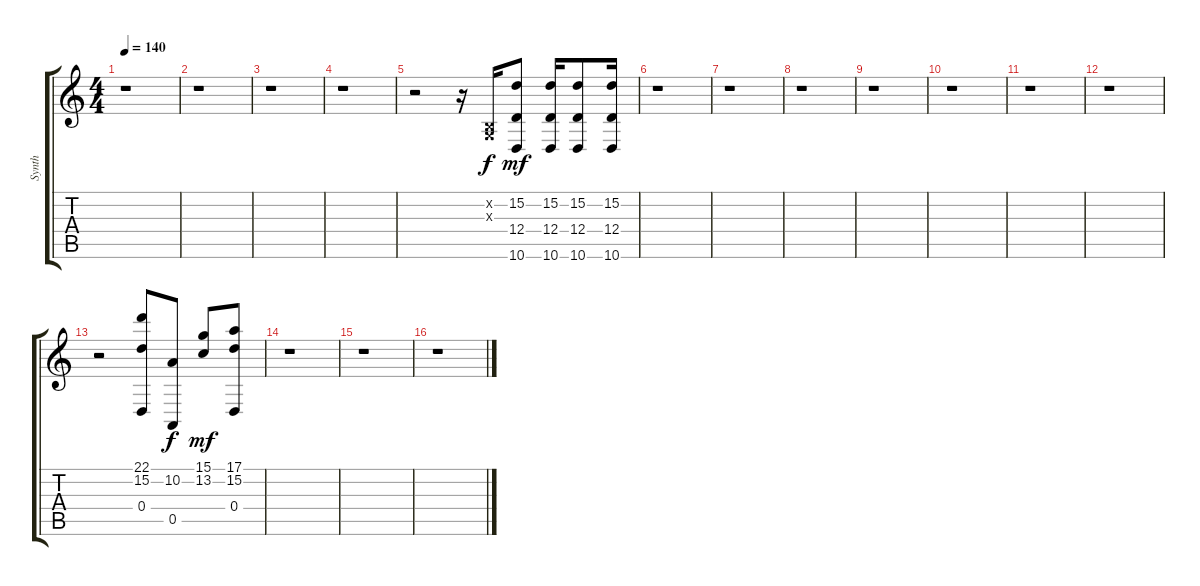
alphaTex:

\track ("Synth" "Synth") {instrument lead5charang}
\staff {score tabs}
\tuning (E4 B3 G3 D3 A2 E2) {hide}
\ts (4 4)
\tempo 140
\clef g2
\ks c
r.1{dy mf} |
r.1 |
r.1 |
r.1 |
r.2 r.16 (0.2{x} 0.3{x}).16{dy f} (15.2 12.4 10.6).8{dy mf instrument lead8bassandlead} (15.2 12.4 10.6).16 (15.2 12.4 10.6).8 (15.2 12.4 10.6).16 |
r.1 |
r.1 |
r.1 |
r.1 |
r.1 |
r.1 |
r.1 |
r.2{volume 13 instrument lead5charang} (22.1 15.2 0.4).8 (10.2 0.5).8{dy f} (15.1 13.2).8{dy mf} (17.1 15.2 0.4).8 |
r.1 |
r.1 |
r.1
